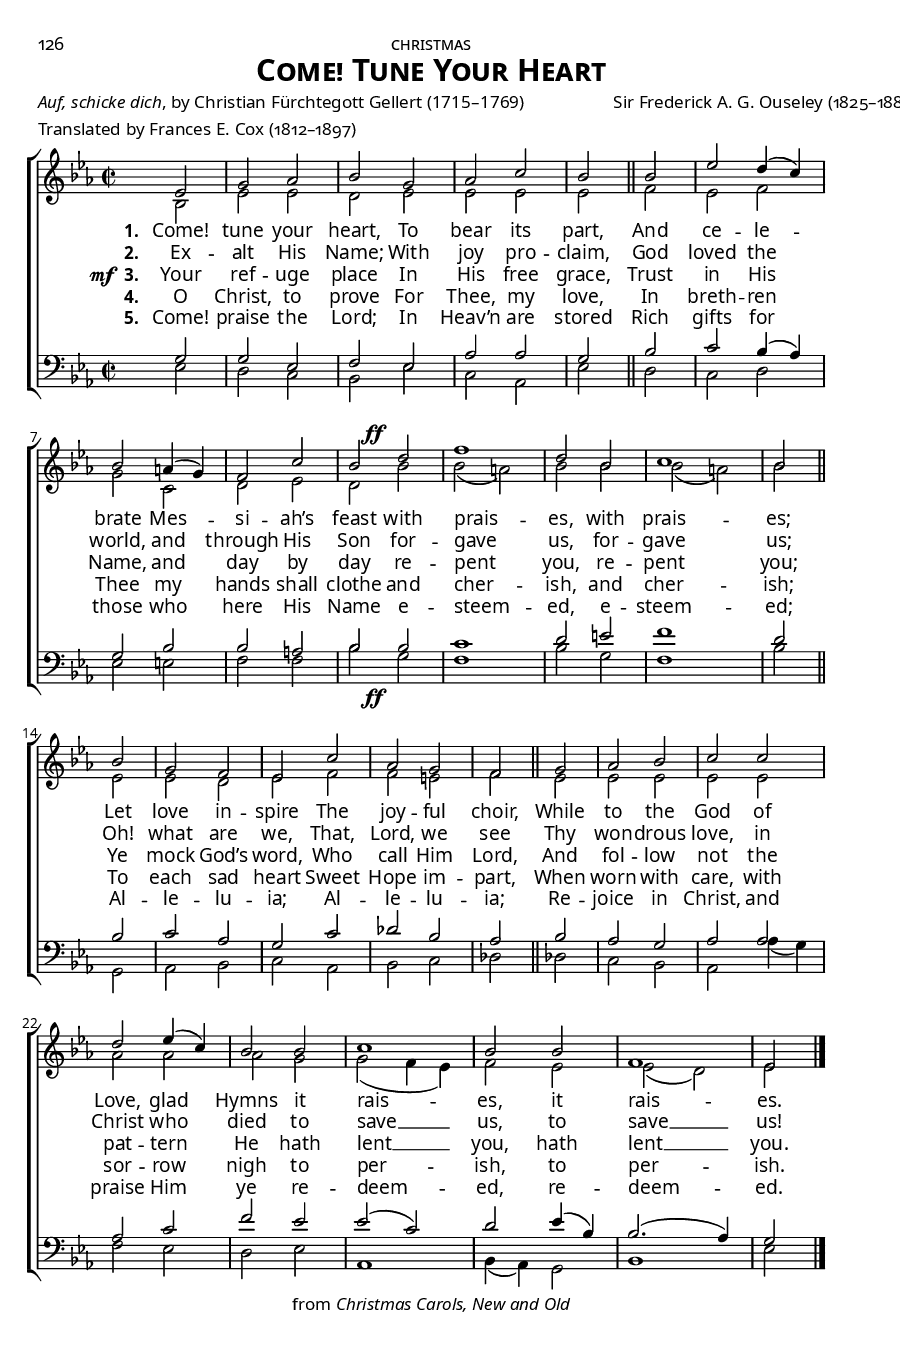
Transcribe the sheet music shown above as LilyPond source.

\version "2.14.2"
\include "util.ly"
\header {
  title = \markup{\override #'(font-name . "Garamond Premier Pro Semibold"){ \abs-fontsize #15 \smallCapsOldStyle"Come! Tune Your Heart"}}
  poet = \markup\concat{\italic"Auf, schicke dich" ", by Christian Fürchtegott Gellert (1715–1769)"}
  meter = \markup\oldStyleNum"Translated by Frances E. Cox (1812–1897)"
  composer = \markup\oldStyleNum"Sir Frederick A. G. Ouseley (1825–1889)"
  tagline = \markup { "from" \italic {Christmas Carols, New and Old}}
}
\paper {
  %print-all-headers = ##f
  paper-height = 9\in
  paper-width = 6\in
  indent = 0\in
  system-system-spacing = #'((basic-distance . 10) (padding . 0))
  system-system-spacing =
    #'((basic-distance . 0)
       (minimum-distance . 0)
       (padding . -5)
       (stretchability . 100))
  ragged-last-bottom = ##f
  ragged-bottom = ##f
  two-sided = ##t
  inner-margin = 0.5\in
  outer-margin = 0.25\in
  top-margin = 0.25\in
  bottom-margin = 0.25\in
  first-page-number = #126
  print-first-page-number = ##t
  headerLine = \markup{\override #'(font-name . "Garamond Premier Pro") \smallCapsOldStyle"christmas"}
  oddHeaderMarkup = \markup\fill-line{
     \override #'(font-name . "Garamond Premier Pro")\abs-fontsize #8.5
     \combine 
        \fill-line{"" \on-the-fly #print-page-number-check-first
        \oldStylePageNum""
        }
        \fill-line{\headerLine}
  }
  evenHeaderMarkup = \markup {
     \override #'(font-name . "Garamond Premier Pro")\abs-fontsize #8.5
     \combine
        \on-the-fly #print-page-number-check-first
        \oldStylePageNum""
        \fill-line{\headerLine}
  }
}
#(set-global-staff-size 15) \paper{ #(define fonts (make-pango-font-tree "GoudyOlSt BT" "Garamond Premier Pro" "Garamond Premier Pro" (/ 15 20))) }
global = {
  \key ees \major
  \time 2/2
  \override DynamicLineSpanner #'staff-padding = #0.0
  \override DynamicLineSpanner #'Y-extent = #'(-0.5 . 0.5)
}

sopMusic = \relative c' {
  \partial 2 ees2 |
  g aes |
  bes g |
  aes c |
  \partial 2 bes \bar "||"
  \partial 2 bes |
  ees d4( c) |
  
  bes2 a4( g) |
  f2 c' |
  <<bes {s4 s^\ff}>> d2 |
  f1 |
  d2 bes |
  c1 |
  \partial 2 bes2 \bar "||" \break
  
  \partial 2 bes2 |
  g f |
  ees c' |
  aes g |
  \partial 2 f2 \bar "||"
  \partial 2 g2 |
  aes bes |
  
  c c d ees4( c) |
  bes2 bes |
  c1 |
  bes2 bes |
  f1 |
  \partial 2 ees2 \bar "|."
}
sopWords = \lyricmode {
  
}

altoMusic = \relative c' {
  bes2 |
  ees ees |
  d ees |
  ees ees |
  ees |
  f |
  ees f |
  
  g c, |
  d ees |
  d bes' |
  bes( a) |
  bes bes |
  bes( a) |
  bes |
  
  ees, |
  ees d |
  ees f |
  f e |
  f |
  ees |
  ees ees |
  
  ees ees |
  aes aes |
  aes g |
  g( f4 ees) |
  f2 ees |
  ees( d) |
  ees2 \bar "|."
}
altoWords = \lyricmode {
  \dropLyricsIX
  \set stanza = #"1. "
  Come! tune your heart, To bear its part,
  And ce -- le -- brate Mes -- si -- ah’s feast with prais -- es,
  \set associatedVoice = "tenors"
  with prais -- es;
  
  Let love in -- spire The joy -- ful choir,
  While to the God of Love, glad Hymns
  \unset associatedVoice
  it rais -- es,
  \set associatedVoice = "tenors"
  it rais -- es.
}
altoWordsII = \lyricmode {
  \dropLyricsIX
%\markup\italic
  \set stanza = #"2. "
  Ex -- alt His Name; With joy pro -- claim,
  God loved the world, and through His Son for -- gave us, 
  \set associatedVoice = "tenors"
  for -- gave us;
  Oh! what are we,
  That, Lord, we see
  Thy won -- drous love, in Christ who died 
  \unset associatedVoice
  to save __ us,
  \set associatedVoice = "tenors"
  to save __ us!
}
altoWordsIII = {
  \dropLyricsIX
  \set stanza = \markup{\dynamic"mf " "3. "}
  \lyricmode {
    Your ref -- uge place In His free grace,
    Trust in His Name, and day by day re -- pent you, 
    \set associatedVoice = "tenors"
    re -- pent you;
    Ye mock God’s word, Who call Him Lord,
    And fol -- low not the pat -- tern He 
    \unset associatedVoice
    hath lent __ you,
    \set associatedVoice = "tenors"
    hath lent __ you.
  }
}
altoWordsIV = \lyricmode {
  \dropLyricsIX
  \set stanza = #"4. "
  O Christ, to prove For Thee, my love,
  In breth -- ren Thee my hands shall clothe and cher -- ish, 
  \set associatedVoice = "tenors"
  and cher -- ish;
  To each sad heart Sweet Hope im -- part,
  When worn with care, with sor -- row nigh 
  \unset associatedVoice
  to per -- ish,
  \set associatedVoice = "tenors"
  to per -- ish.
}
altoWordsV = \lyricmode {
  \dropLyricsIX
  \set stanza = #"5. "
  Come! praise the Lord; In Heav’n are stored
  Rich gifts for those who here His Name e -- steem -- ed, 
  \set associatedVoice = "tenors"
  e -- steem -- ed;
  Al -- le -- lu -- ia; Al -- le -- lu -- ia;
  Re -- joice in Christ, and praise Him ye 
  \unset associatedVoice
  re -- deem -- ed,
  \set associatedVoice = "tenors"
  re -- deem -- ed.
}
altoWordsVI = \lyricmode {
  \set stanza = #"6. "
  \set ignoreMelismata = ##t
}
tenorMusic = \relative c' {
  g2 |
  g ees |
  f ees |
  aes aes |
  g |
  bes |
  c bes4( aes) |
  
  g2 bes |
  bes a |
  <<bes {s4 s_\ff}>> bes2 |
  c1 |
  d2 e |
  f1 |
  d2 |
  
  bes |
  c aes |
  g c |
  des bes |
  aes |
  bes |
  aes g |
  
  aes aes |
  aes c |
  f ees |
  ees( c) |
  d ees4( bes) |
  bes2.( aes4) |
  g2 \bar "|."
}
tenorWords = \lyricmode {

}

bassMusic = \relative c {
  ees2 |
  d c |
  bes ees |
  c aes |
  ees' |
  d |
  c d |
  
  ees e |
  f f |
  bes g |
  f1 |
  bes2 g |
  f1 |
  bes2 |
  
  g, |
  aes bes |
  c aes |
  bes c |
  des! |
  des! |
  c bes |
  
  aes aes'4( g) |
  f2 ees |
  d ees |
  aes,1 |
  bes4( aes) g2 |
  bes1 |
  ees2 \bar "|."
}
bassWords = \lyricmode {

}

pianoRH = \relative c' {
  
}
pianoLH = \relative c' {
  
}

\score {
  <<
   \new ChoirStaff <<
%    \new Lyrics = sopranos \with { \override VerticalAxisGroup #'nonstaff-relatedstaff-spacing = #'((basic-distance . 1)) }
    \new Staff = women <<
      \new Voice = "sopranos" { \voiceOne << \global \sopMusic >> }
      \new Voice = "altos" { \voiceTwo << \global \altoMusic >> }
    >>
   \new Staff = men <<
      \clef bass
      \new Voice = "tenors" { \voiceOne << \global \tenorMusic >> }
      \new Voice = "basses" { \voiceTwo << \global \bassMusic >> }
    >>
    \new Lyrics \with { alignAboveContext = #"women" \override VerticalAxisGroup #'nonstaff-relatedstaff-spacing = #'((basic-distance . 1))} \lyricsto "sopranos" \sopWords
     \new Lyrics = "altosVI"  \with { alignBelowContext = #"women" \override VerticalAxisGroup #'nonstaff-relatedstaff-spacing = #'((basic-distance . 1))} \lyricsto "altos" \altoWordsVI
    \new Lyrics = "altosV"  \with { alignBelowContext = #"women" \override VerticalAxisGroup #'nonstaff-relatedstaff-spacing = #'((basic-distance . 1))} \lyricsto "altos" \altoWordsV
    \new Lyrics = "altosIV"  \with { alignBelowContext = #"women" \override VerticalAxisGroup #'nonstaff-relatedstaff-spacing = #'((basic-distance . 1))} \lyricsto "altos" \altoWordsIV
    \new Lyrics = "altosIII"  \with { alignBelowContext = #"women" \override VerticalAxisGroup #'nonstaff-relatedstaff-spacing = #'((basic-distance . 1))} \lyricsto "altos" \altoWordsIII
    \new Lyrics = "altosII"  \with { alignBelowContext = #"women" \override VerticalAxisGroup #'nonstaff-relatedstaff-spacing = #'((basic-distance . 1))} \lyricsto "altos" \altoWordsII
    \new Lyrics = "altos"  \with { alignBelowContext = #"women" \override VerticalAxisGroup #'nonstaff-relatedstaff-spacing = #'((padding . -0.5))} \lyricsto "altos" \altoWords
    \new Lyrics \with { alignAboveContext = #"men" \override VerticalAxisGroup #'nonstaff-relatedstaff-spacing = #'((basic-distance . 1)) } \lyricsto "tenors" \tenorWords
    \new Lyrics \with { alignBelowContext = #"men" \override VerticalAxisGroup #'nonstaff-relatedstaff-spacing = #'((basic-distance . 1)) } \lyricsto "basses" \bassWords
  >>
%    \new PianoStaff << \new Staff { \new Voice { \pianoRH } } \new Staff { \clef "bass" \pianoLH } >>
  >>
  \layout {
    \context {
      \Score
      %\override SpacingSpanner #'base-shortest-duration = #(ly:make-moment 1 8)
      %\override SpacingSpanner #'common-shortest-duration = #(ly:make-moment 1 4)
    }
    \context {
      % Remove all empty staves
      % \Staff \RemoveEmptyStaves \override VerticalAxisGroup #'remove-first = ##t
    }
  }
  \midi {
    %\tempo 4 = 90
    \set Staff.midiInstrument = "flute"
  
    \context {
      \Voice
      \remove "Dynamic_performer"
    }
  }
}
